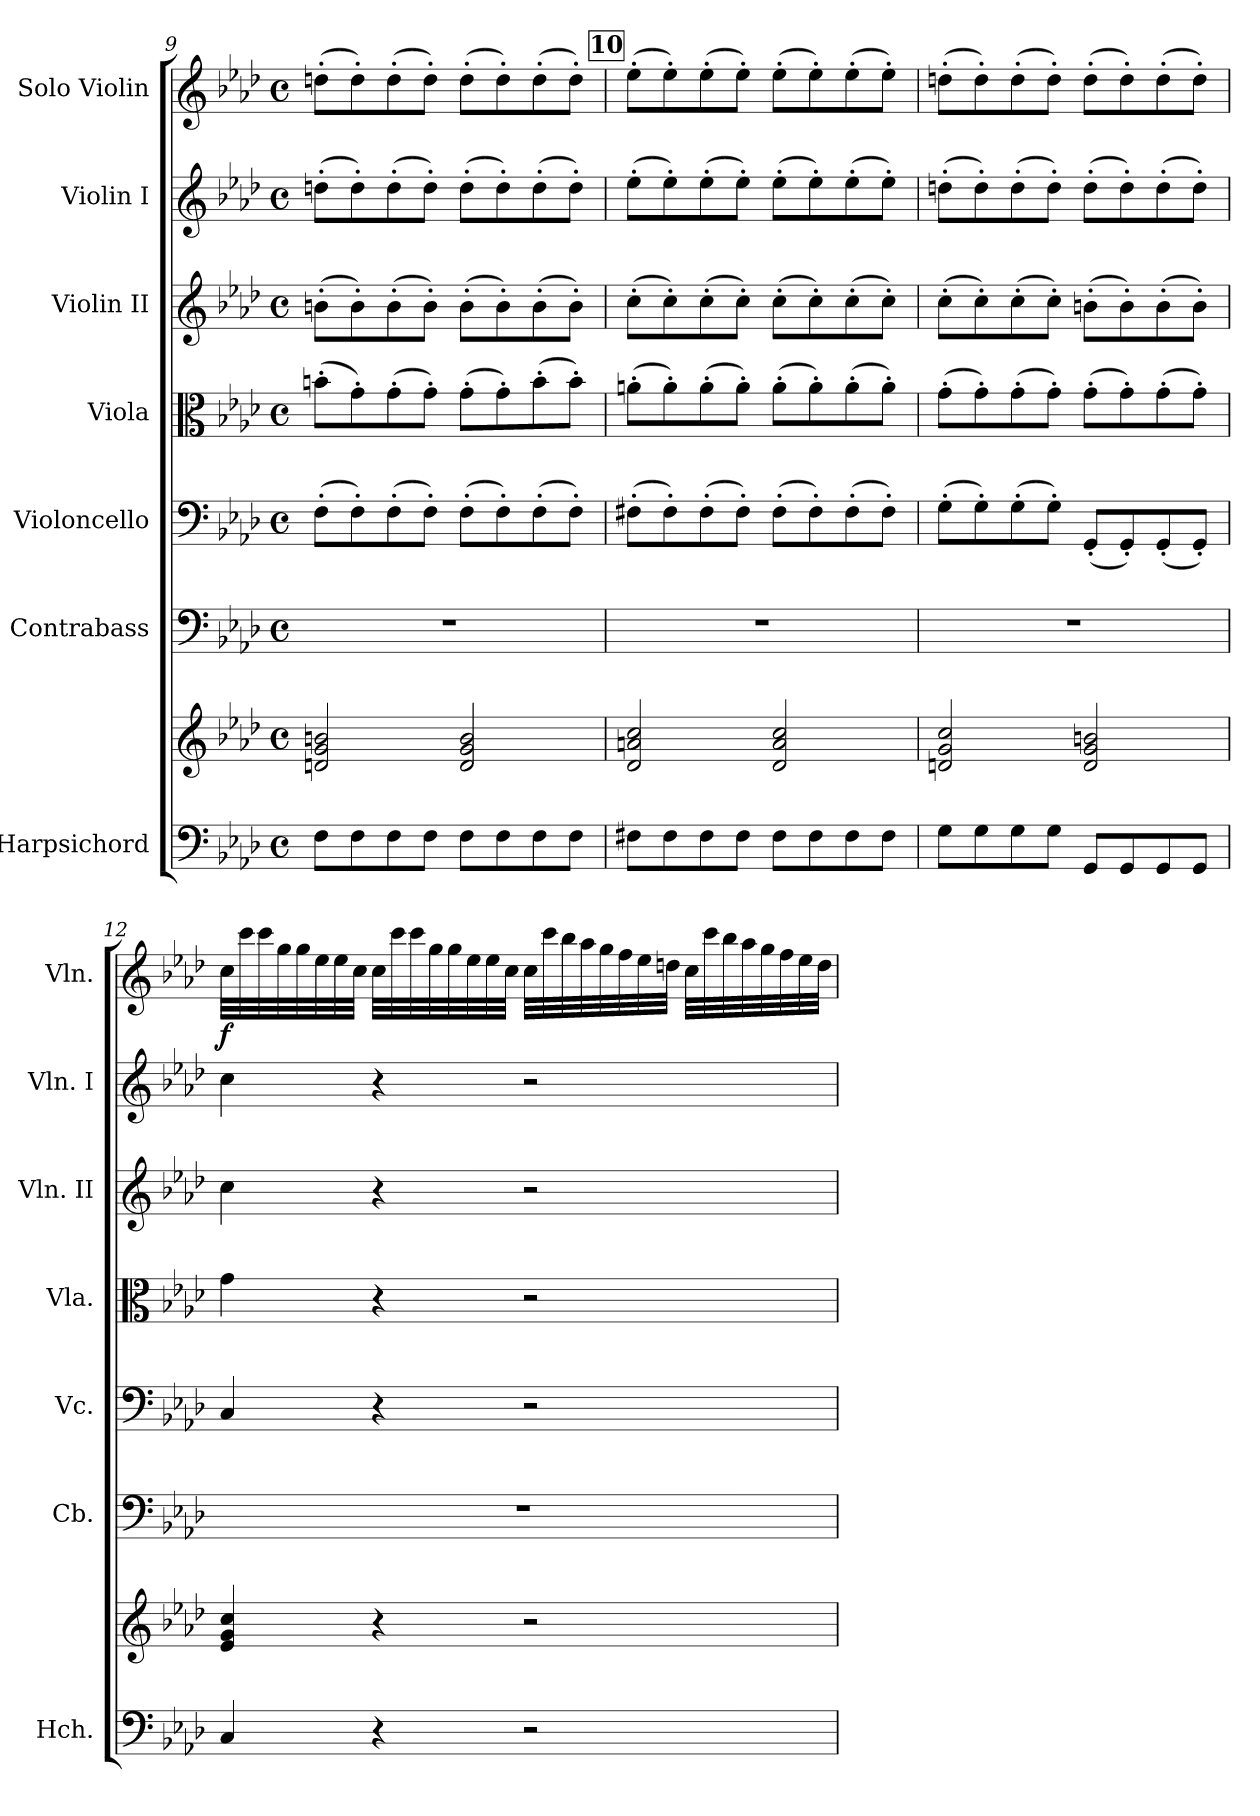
**kern	**kern	**kern	**kern	**kern	**kern	**kern	**kern	**dynam
*part7	*part7	*part6	*part5	*part4	*part3	*part2	*part1	*part1
*staff8	*staff7	*staff6	*staff5	*staff4	*staff3	*staff2	*staff1	*staff1
*I"Harpsichord	*	*I"Contrabass	*I"Violoncello	*I"Viola	*I"Violin II	*I"Violin I	*I"Solo Violin	*
*I'Hch.	*	*I'Cb.	*I'Vc.	*I'Vla.	*I'Vln. II	*I'Vln. I	*I'Vln.	*
!!LO:PB:g=z
*clefF4	*clefG2	*clefF4	*clefF4	*clefC3	*clefG2	*clefG2	*clefG2	*
*	*	*ITrd7c12	*	*	*	*	*	*
*k[b-e-a-d-]	*k[b-e-a-d-]	*k[b-e-a-d-]	*k[b-e-a-d-]	*k[b-e-a-d-]	*k[b-e-a-d-]	*k[b-e-a-d-]	*k[b-e-a-d-]	*
*M4/4	*M4/4	*M4/4	*M4/4	*M4/4	*M4/4	*M4/4	*M4/4	*
*met(c)	*met(c)	*met(c)	*met(c)	*met(c)	*met(c)	*met(c)	*met(c)	*
=9	=9	=9	=9	=9	=9	=9	=9	=9
8F\L	2dn/ 2g/ 2bn/	1r	(>8F'\L	(>8bn'\L	(>8bn'\L	(>8ddn'\L	(>8ddn'\L	.
8F\	.	.	8F'\)	8g'\)	8b'\)	8dd'\)	8dd'\)	.
8F\	.	.	(>8F'\	(>8g'\	(>8b'\	(>8dd'\	(>8dd'\	.
8F\J	.	.	8F'\J)	8g'\J)	8b'\J)	8dd'\J)	8dd'\J)	.
8F\L	2d/ 2g/ 2b/	.	(>8F'\L	(>8g'\L	(>8b'\L	(>8dd'\L	(>8dd'\L	.
8F\	.	.	8F'\)	8g'\)	8b'\)	8dd'\)	8dd'\)	.
8F\	.	.	(>8F'\	(>8b'\	(>8b'\	(>8dd'\	(>8dd'\	.
8F\J	.	.	8F'\J)	8b'\J)	8b'\J)	8dd'\J)	8dd'\J)	.
!!LO:REH:place=s1:a:B:fs=14:t=10
=10	=10	=10	=10	=10	=10	=10	=10	=10
8F#X\L	2d-/ 2an/ 2cc/	1r	(>8F#X'\L	(>8an'\L	(>8cc'\L	(>8ee-'\L	(>8ee-'\L	.
8F#\	.	.	8F#'\)	8a'\)	8cc'\)	8ee-'\)	8ee-'\)	.
8F#\	.	.	(>8F#'\	(>8a'\	(>8cc'\	(>8ee-'\	(>8ee-'\	.
8F#\J	.	.	8F#'\J)	8a'\J)	8cc'\J)	8ee-'\J)	8ee-'\J)	.
8F#\L	2d-/ 2a/ 2cc/	.	(>8F#'\L	(>8a'\L	(>8cc'\L	(>8ee-'\L	(>8ee-'\L	.
8F#\	.	.	8F#'\)	8a'\)	8cc'\)	8ee-'\)	8ee-'\)	.
8F#\	.	.	(>8F#'\	(>8a'\	(>8cc'\	(>8ee-'\	(>8ee-'\	.
8F#\J	.	.	8F#'\J)	8a'\J)	8cc'\J)	8ee-'\J)	8ee-'\J)	.
=11	=11	=11	=11	=11	=11	=11	=11	=11
8G\L	2dn/ 2g/ 2cc/	1r	(>8G'\L	(>8g'\L	(>8cc'\L	(>8ddn'\L	(>8ddn'\L	.
8G\	.	.	8G'\)	8g'\)	8cc'\)	8dd'\)	8dd'\)	.
8G\	.	.	(>8G'\	(>8g'\	(>8cc'\	(>8dd'\	(>8dd'\	.
8G\J	.	.	8G'\J)	8g'\J)	8cc'\J)	8dd'\J)	8dd'\J)	.
8GG/L	2d/ 2g/ 2bn/	.	(<8GG'/L	(>8g'\L	(>8bn'\L	(>8dd'\L	(>8dd'\L	.
8GG/	.	.	8GG'/)	8g'\)	8b'\)	8dd'\)	8dd'\)	.
8GG/	.	.	(<8GG'/	(>8g'\	(>8b'\	(>8dd'\	(>8dd'\	.
8GG/J	.	.	8GG'/J)	8g'\J)	8b'\J)	8dd'\J)	8dd'\J)	.
!!LO:PB:g=z
=12	=12	=12	=12	=12	=12	=12	=12	=12
!	!	!	!	!	!	!	!	!LO:DY:b
4C/	4e-/ 4g/ 4cc/	1r	4C/	4g\	4cc\	4cc\	32cc\LLL	f
.	.	.	.	.	.	.	32ccc\	.
.	.	.	.	.	.	.	32ccc\	.
.	.	.	.	.	.	.	32gg\	.
.	.	.	.	.	.	.	32gg\	.
.	.	.	.	.	.	.	32ee-\	.
.	.	.	.	.	.	.	32ee-\	.
.	.	.	.	.	.	.	32cc\JJJ	.
4r	4r	.	4r	4r	4r	4r	32cc\LLL	.
.	.	.	.	.	.	.	32ccc\	.
.	.	.	.	.	.	.	32ccc\	.
.	.	.	.	.	.	.	32gg\	.
.	.	.	.	.	.	.	32gg\	.
.	.	.	.	.	.	.	32ee-\	.
.	.	.	.	.	.	.	32ee-\	.
.	.	.	.	.	.	.	32cc\JJJ	.
2r	2r	.	2r	2r	2r	2r	32cc\LLL	.
.	.	.	.	.	.	.	32ccc\	.
.	.	.	.	.	.	.	32bb-\	.
.	.	.	.	.	.	.	32aa-\	.
.	.	.	.	.	.	.	32gg\	.
.	.	.	.	.	.	.	32ff\	.
.	.	.	.	.	.	.	32ee-\	.
.	.	.	.	.	.	.	32ddn\JJJ	.
.	.	.	.	.	.	.	32cc\LLL	.
.	.	.	.	.	.	.	32ccc\	.
.	.	.	.	.	.	.	32bb-\	.
.	.	.	.	.	.	.	32aa-\	.
.	.	.	.	.	.	.	32gg\	.
.	.	.	.	.	.	.	32ff\	.
.	.	.	.	.	.	.	32ee-\	.
.	.	.	.	.	.	.	32dd\JJJ	.
=	=	=	=	=	=	=	=	=
*-	*-	*-	*-	*-	*-	*-	*-	*-
